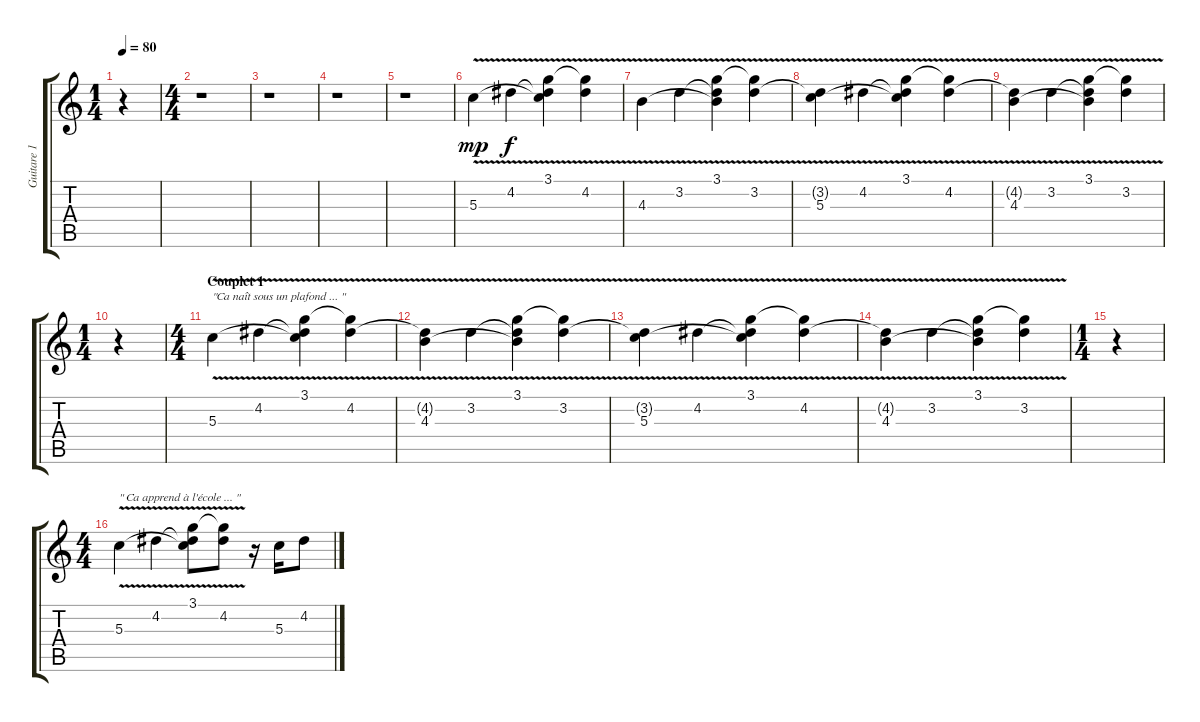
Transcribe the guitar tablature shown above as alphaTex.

\track ("Guitare 1 clean (Chorus/reverb)" "Guitare 1 ") {instrument electricguitarclean}
\staff {score tabs}
\tuning (E4 B3 G3 D3 A2 E2) {hide}
\ts (1 4)
\tempo 80
\clef g2
\ks c
r.4{dy mp instrument electricguitarclean} |
\ts (4 4)
r.1 |
r.1 |
r.1 |
r.1 |
5.3{v}.4 4.2{v}.4{dy f} (3.1{v} 4.2{t} 5.3{t}).4 (3.1{t} 4.2{v}).4 |
4.3{v}.4 3.2{v}.4 (3.1{v} 3.2{t} 4.3{t}).4 (3.1{t} 3.2{v}).4 |
(3.2{t} 5.3{v}).4 4.2{v}.4 (3.1{v} 4.2{t} 5.3{t}).4 (3.1{t} 4.2{v}).4 |
(4.2{t} 4.3{v}).4 3.2{v}.4 (3.1{v} 3.2{t} 4.3{t}).4 (3.1{t} 3.2{v}).4 |
\ts (1 4)
r.4 |
\ts (4 4)
\section ("" "Couplet 1")
5.3{v}.4{txt "\"Ca naît sous un plafond ... \""} 4.2{v}.4 (3.1{v} 4.2{t} 5.3{t}).4 (3.1{t} 4.2{v}).4 |
(4.2{t} 4.3{v}).4 3.2{v}.4 (3.1{v} 3.2{t} 4.3{t}).4 (3.1{t} 3.2{v}).4 |
(3.2{t} 5.3{v}).4 4.2{v}.4 (3.1{v} 4.2{t} 5.3{t}).4 (3.1{t} 4.2{v}).4 |
(4.2{t} 4.3{v}).4 3.2{v}.4 (3.1{v} 3.2{t} 4.3{t}).4 (3.1{t} 3.2{v}).4 |
\ts (1 4)
r.4 |
\ts (4 4)
5.3{v}.4{txt "\" Ca apprend à l'école ... \""} 4.2{v}.4 (3.1{v} 4.2{t} 5.3{t}).8 (3.1{t} 4.2{v}).8 r.16 5.3.16 4.2.8
